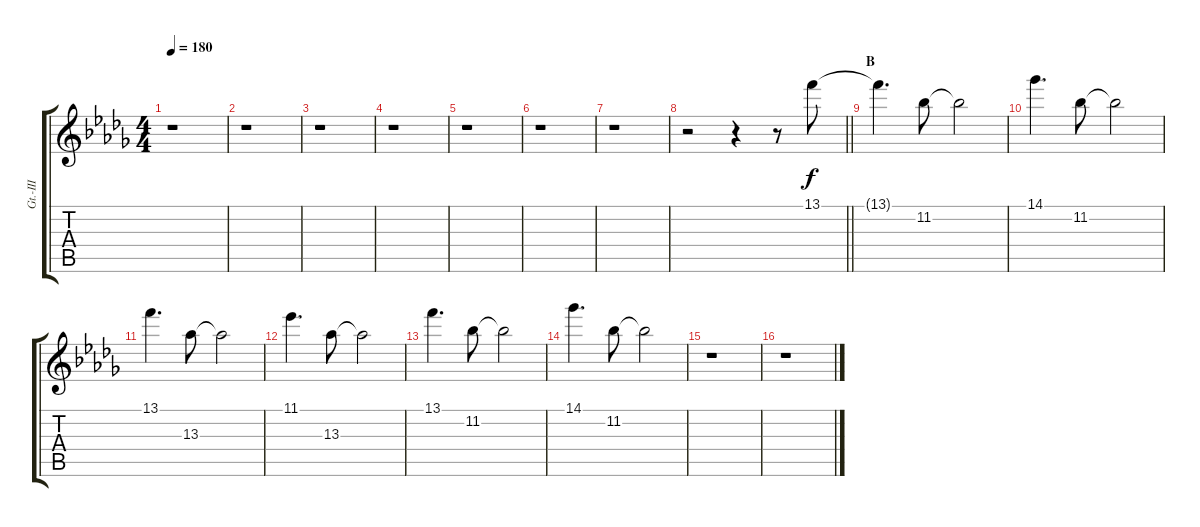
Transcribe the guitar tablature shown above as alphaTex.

\track ("Gt.-III" "Gt.-III") {instrument distortionguitar}
\staff {score tabs}
\tuning (E4 B3 G3 D3 A2 E2) {hide}
\ts (4 4)
\tempo 180
\clef g2
\ks db
r.1{dy f} |
r.1 |
r.1 |
r.1 |
r.1 |
r.1 |
r.1 |
\barLineRight lightlight
r.2 r.4 r.8 13.1.8 |
\section ("" "B")
13.1{t}.4{d} 11.2.8 11.2{t}.2 |
14.1.4{d} 11.2.8 11.2{t}.2 |
13.1.4{d} 13.3.8 13.3{t}.2 |
11.1.4{d} 13.3.8 13.3{t}.2 |
13.1.4{d} 11.2.8 11.2{t}.2 |
14.1.4{d} 11.2.8 11.2{t}.2 |
r.1 |
r.1
